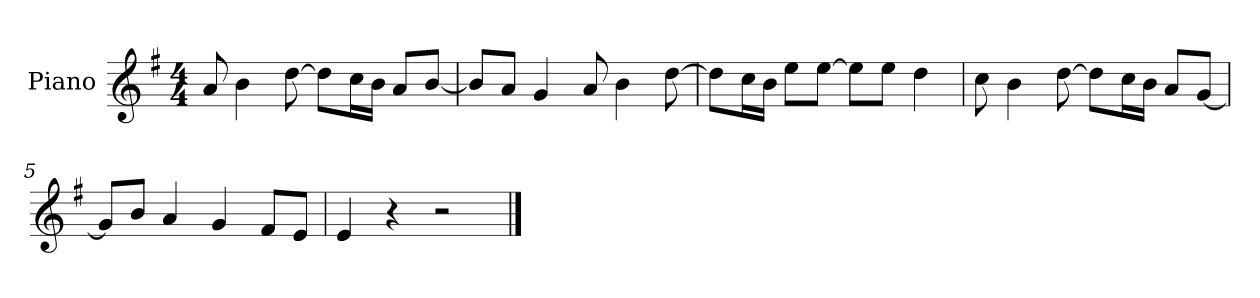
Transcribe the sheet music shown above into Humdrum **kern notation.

**kern
*part1
*staff1
*I"Piano
*I'P-no
*clefG2
*k[f#]
*M4/4
*MM90
=1
8a/
4b\
[8dd\
8dd\L]
16cc\L
16b\JJ
8a/L
[8b/J
=2
8b/L]
8a/J
4g/
8a/
4b\
[8dd\
=3
8dd\L]
16cc\L
16b\JJ
8ee\L
[8ee\J
8ee\L]
8ee\J
4dd\
=4
8cc\
4b\
[8dd\
8dd\L]
16cc\L
16b\JJ
8a/L
[8g/J
=5
8g/L]
8b/J
4a/
4g/
8f#/L
8e/J
!!LO:LB:g=z
=6
4e/
4r
2r
==
*-
